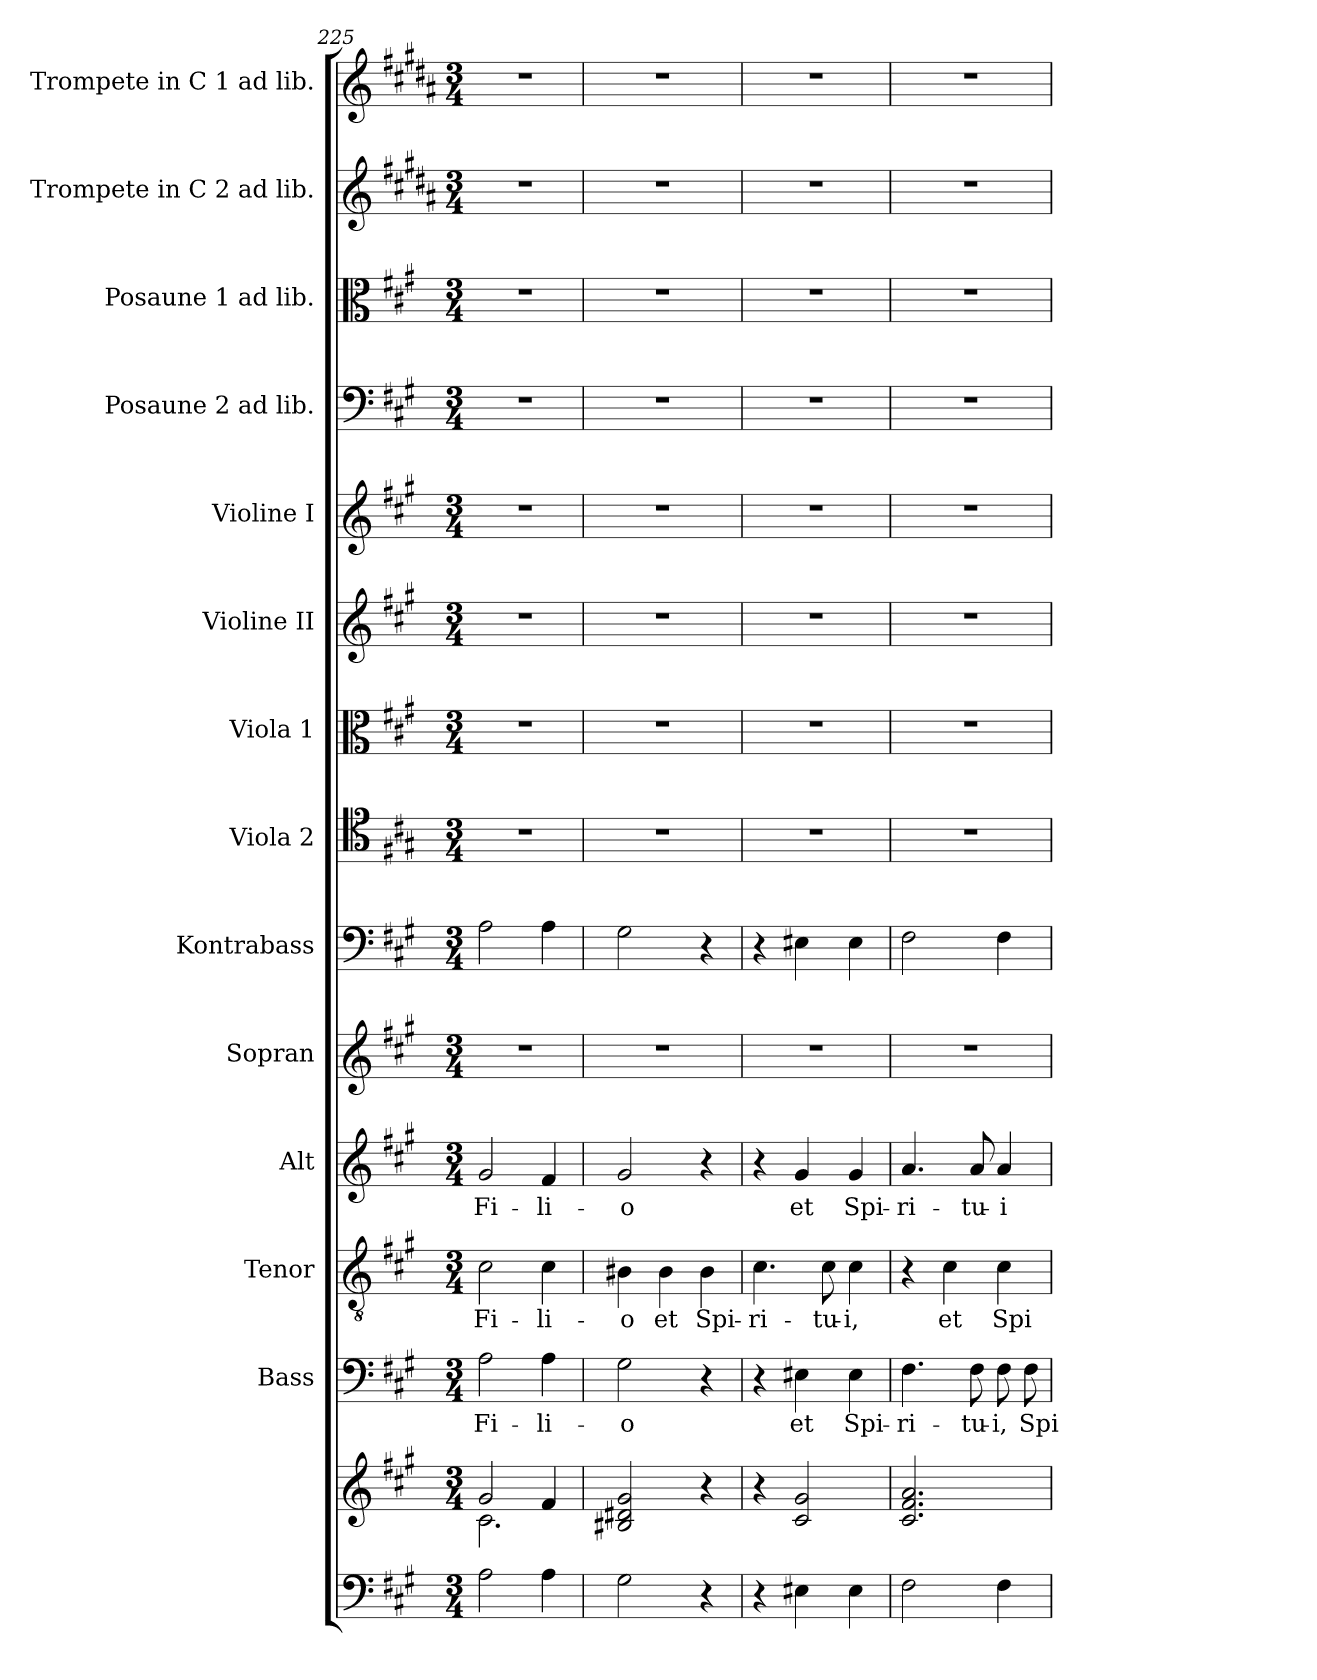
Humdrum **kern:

**kern	**kern	**kern	**text	**kern	**text	**kern	**text	**kern	**kern	**kern	**kern	**kern	**kern	**kern	**kern	**kern	**kern
*part14	*part14	*part13	*part13	*part12	*part12	*part11	*part11	*part10	*part9	*part8	*part7	*part6	*part5	*part4	*part3	*part2	*part1
*staff15	*staff14	*staff13	*staff13	*staff12	*staff12	*staff11	*staff11	*staff10	*staff9	*staff8	*staff7	*staff6	*staff5	*staff4	*staff3	*staff2	*staff1
*	*	*I"Bass	*	*I"Tenor	*	*I"Alt	*	*I"Sopran	*I"Kontrabass	*I"Viola 2	*I"Viola 1	*I"Violine II	*I"Violine I	*I"Posaune 2 ad lib.	*I"Posaune 1 ad lib.	*I"Trompete in C 2 ad lib.	*I"Trompete in C 1 ad lib.
*	*	*I'B.	*	*I'T.	*	*I'A.	*	*I'S.	*I'Kb.	*I'Vla. 2	*I'Vla. 1	*I'Vl. II	*I'Vl. I	*I'Pos. 2	*I'Pos. 1	*I'Trp. C 2	*I'Trp. C 1
*clefF4	*clefG2	*clefF4	*	*clefGv2	*	*clefG2	*	*clefG2	*clefF4	*clefC4	*clefC3	*clefG2	*clefG2	*clefF4	*clefC3	*clefG2	*clefG2
*	*	*	*	*	*	*	*	*	*ITrd7c12	*	*	*	*	*	*	*ITrd1c2	*ITrd1c2
*k[f#c#g#]	*k[f#c#g#]	*k[f#c#g#]	*	*k[f#c#g#]	*	*k[f#c#g#]	*	*k[f#c#g#]	*k[f#c#g#]	*k[f#c#g#]	*k[f#c#g#]	*k[f#c#g#]	*k[f#c#g#]	*k[f#c#g#]	*k[f#c#g#]	*k[f#c#g#]	*k[f#c#g#]
*A:	*A:	*A:	*	*A:	*	*A:	*	*A:	*A:	*A:	*A:	*A:	*A:	*A:	*A:	*A:	*A:
*M3/4	*M3/4	*M3/4	*	*M3/4	*	*M3/4	*	*M3/4	*M3/4	*M3/4	*M3/4	*M3/4	*M3/4	*M3/4	*M3/4	*M3/4	*M3/4
=225	=225	=225	=225	=225	=225	=225	=225	=225	=225	=225	=225	=225	=225	=225	=225	=225	=225
*	*^	*	*	*	*	*	*	*	*	*	*	*	*	*	*	*	*
!	!	!	!	!LO:LY:b	!	!LO:LY:b	!	!LO:LY:b	!	!	!	!	!	!	!	!	!	!
2A\	2g#/	2.c#\	2A\	Fi-	2c#\	Fi-	2g#/	Fi-	2.r	2AA\	2.r	2.r	2.r	2.r	2.r	2.r	2.r	2.r
!	!	!	!	!LO:LY:b	!	!LO:LY:b	!	!LO:LY:b	!	!	!	!	!	!	!	!	!	!
4A\	4f#/	.	4A\	-li-	4c#\	-li-	4f#/	-li-	.	4AA\	.	.	.	.	.	.	.	.
*	*v	*v	*	*	*	*	*	*	*	*	*	*	*	*	*	*	*	*
=226	=226	=226	=226	=226	=226	=226	=226	=226	=226	=226	=226	=226	=226	=226	=226	=226	=226
!	!	!	!LO:LY:b	!	!LO:LY:b	!	!LO:LY:b	!	!	!	!	!	!	!	!	!	!
2G#\	2B#X/ 2d#X/ 2g#/	2G#\	-o	4B#X\	-o	2g#/	-o	2.r	2GG#\	2.r	2.r	2.r	2.r	2.r	2.r	2.r	2.r
!	!	!	!	!	!LO:LY:b	!	!	!	!	!	!	!	!	!	!	!	!
.	.	.	.	4B#\	et	.	.	.	.	.	.	.	.	.	.	.	.
!	!	!	!	!	!LO:LY:b	!	!	!	!	!	!	!	!	!	!	!	!
4r	4r	4r	.	4B#\	Spi-	4r	.	.	4r	.	.	.	.	.	.	.	.
=227	=227	=227	=227	=227	=227	=227	=227	=227	=227	=227	=227	=227	=227	=227	=227	=227	=227
!	!	!	!	!	!LO:LY:b	!	!	!	!	!	!	!	!	!	!	!	!
4r	4r	4r	.	4.c#\	-ri-	4r	.	2.r	4r	2.r	2.r	2.r	2.r	2.r	2.r	2.r	2.r
!	!	!	!LO:LY:b	!	!	!	!LO:LY:b	!	!	!	!	!	!	!	!	!	!
4E#X\	2c#/ 2g#/	4E#X\	et	.	.	4g#/	et	.	4EE#X\	.	.	.	.	.	.	.	.
!	!	!	!	!	!LO:LY:b	!	!	!	!	!	!	!	!	!	!	!	!
.	.	.	.	8c#\	-tu-	.	.	.	.	.	.	.	.	.	.	.	.
!	!	!	!LO:LY:b	!	!LO:LY:b	!	!LO:LY:b	!	!	!	!	!	!	!	!	!	!
4E#\	.	4E#\	Spi-	4c#\	-i,	4g#/	Spi-	.	4EE#\	.	.	.	.	.	.	.	.
=228	=228	=228	=228	=228	=228	=228	=228	=228	=228	=228	=228	=228	=228	=228	=228	=228	=228
!	!	!	!LO:LY:b	!	!	!	!LO:LY:b	!	!	!	!	!	!	!	!	!	!
2F#\	2.c#/ 2.f#/ 2.a/	4.F#\	-ri-	4r	.	4.a/	-ri-	2.r	2FF#\	2.r	2.r	2.r	2.r	2.r	2.r	2.r	2.r
!	!	!	!	!	!LO:LY:b	!	!	!	!	!	!	!	!	!	!	!	!
.	.	.	.	4c#\	et	.	.	.	.	.	.	.	.	.	.	.	.
!	!	!	!LO:LY:b	!	!	!	!LO:LY:b	!	!	!	!	!	!	!	!	!	!
.	.	8F#\	-tu-	.	.	8a/	-tu-	.	.	.	.	.	.	.	.	.	.
!	!	!	!LO:LY:b	!	!LO:LY:b	!	!LO:LY:b	!	!	!	!	!	!	!	!	!	!
4F#\	.	8F#\	-i,	4c#\	Spi-	4a/	-i	.	4FF#\	.	.	.	.	.	.	.	.
!	!	!	!LO:LY:b	!	!	!	!	!	!	!	!	!	!	!	!	!	!
.	.	8F#\	Spi-	.	.	.	.	.	.	.	.	.	.	.	.	.	.
=	=	=	=	=	=	=	=	=	=	=	=	=	=	=	=	=	=
*-	*-	*-	*-	*-	*-	*-	*-	*-	*-	*-	*-	*-	*-	*-	*-	*-	*-
